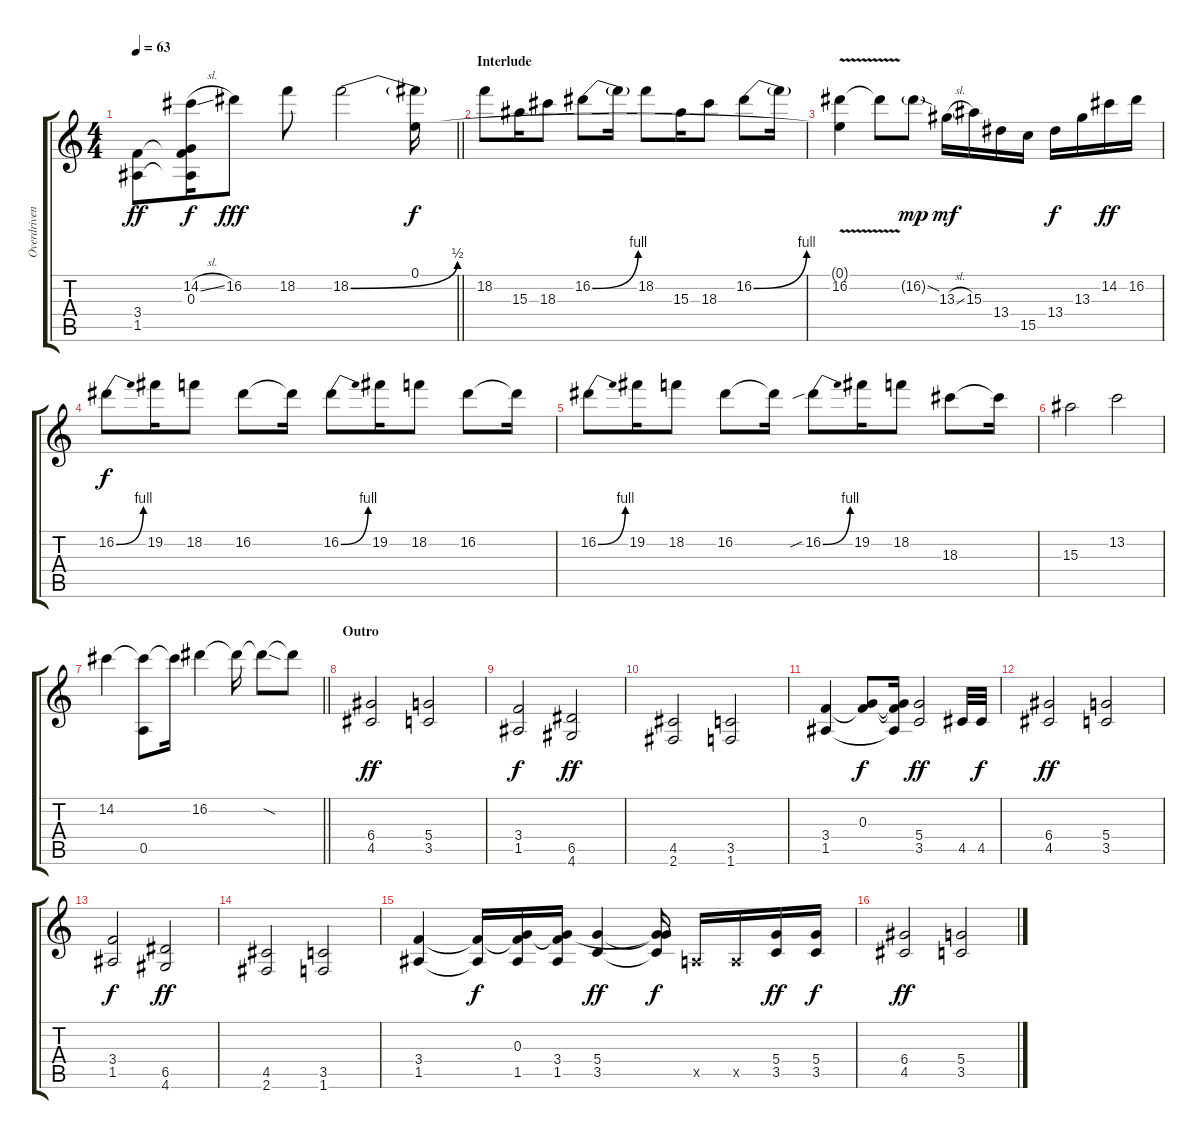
\track ("Overdriven Guitar" "Overdriven") {instrument overdrivenguitar}
\staff {score tabs}
\tuning (E4 B3 G3 D3 A2 E2) {hide}
\ts (4 4)
\tempo 63
\clef g2
\barLineRight lightlight
\ks c
(3.4 1.5).8{dy ff} (14.2{sl} 0.3 3.4{t} 1.5{t}).16{dy f} 16.2.8{dy fff} 18.2.8 18.2{be (bend 0 0 60 2)}.2 (0.1 18.2{t}).16{dy f} |
\section ("" "Interlude")
18.2.8 15.3.16 18.3.8 16.2{be (bend 0 0 60 4)}.8 16.2{t}.16 18.2.8 15.3.16 18.3.8 16.2{be (bend 0 0 60 4)}.8 16.2{t}.16 |
(0.1{t} 16.2{v}).4 16.2{t}.8 16.2{sod g}.8{dy mp} 13.3{sl}.16{dy mf} 15.3.16 13.4.16 15.5.16 13.4.16{dy f} 13.3.16 14.2.16{dy ff} 16.2.16 |
16.2{be (bend 0 0 60 4)}.8{dy f} 19.2.16 18.2.8 16.2.8 16.2{t}.16 16.2{be (bend 0 0 60 4)}.8 19.2.16 18.2.8 16.2.8 16.2{t}.16 |
16.2{be (bend 0 0 60 4)}.8 19.2.16 18.2.8 16.2.8 16.2{t}.16 16.2{be (bend 0 0 60 4) sib}.8 19.2.16 18.2.8 18.3.8 18.3{t}.16 |
15.3.2 13.2.2 |
\barLineRight lightlight
14.2.4 (14.2{t} 0.5).8 14.2{t}.16 16.2.4 16.2{t}.16 16.2{sod t}.8 16.2{t}.8 |
\section ("" "Outro")
(6.4 4.5).2{dy ff volume 5} (5.4 3.5).2 |
(3.4 1.5).2{dy f} (6.5 4.6).2{dy ff} |
(4.5 2.6).2 (3.5 1.6).2 |
(3.4 1.5).4 (0.3 3.4{t}).8{dy f} (0.3{t} 3.4{t} 1.5{t}).16 (5.4 3.5).2{dy ff} 4.5.32 4.5.32{dy f} |
(6.4 4.5).2{dy ff volume 1} (5.4 3.5).2 |
(3.4 1.5).2{dy f} (6.5 4.6).2{dy ff} |
(4.5 2.6).2 (3.5 1.6).2 |
(3.4 1.5).4 (3.4{t} 1.5{t}).16{dy f} (0.3 3.4{t} 1.5).16 (0.3{t} 3.4 1.5).16 (5.4 3.5).4{dy ff} (0.3{t} 5.4{t} 3.5{t}).16{dy f} 0.5{x}.16 0.5{x}.16 (5.4 3.5).16{dy ff} (5.4 3.5).16{dy f} |
(6.4 4.5).2{dy ff volume 0} (5.4 3.5).2
